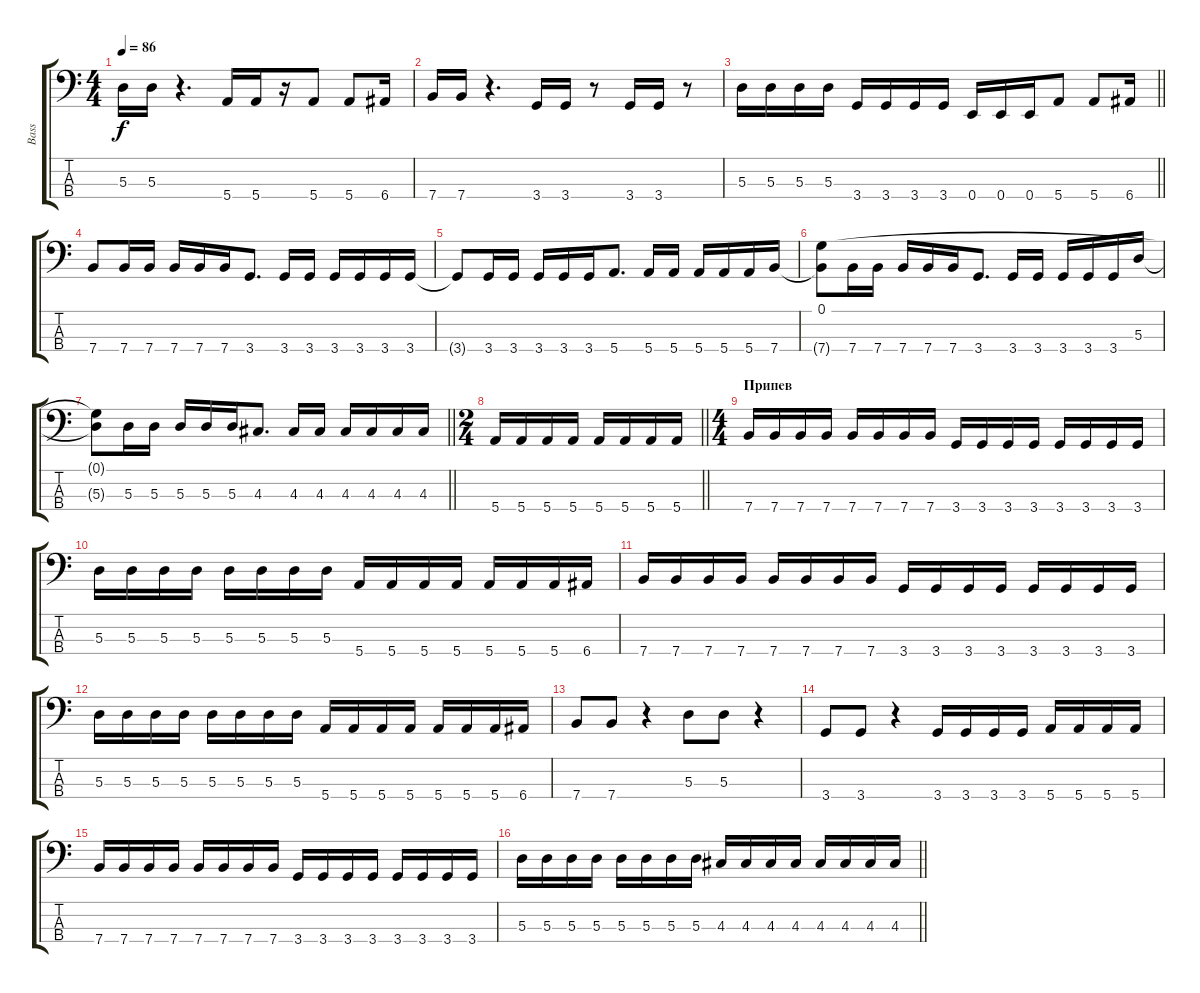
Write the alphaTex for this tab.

\track ("Bass" "Bass") {instrument electricbasspick}
\staff {score tabs}
\tuning (G2 D2 A1 E1) {hide}
\ts (4 4)
\tempo 86
\clef f4
\ks c
5.3.16{dy f} 5.3.16 r.4{d} 5.4.16 5.4.16 r.16 5.4.8 5.4.8 6.4.16 |
7.4.16 7.4.16 r.4{d} 3.4.16 3.4.16 r.8 3.4.16 3.4.16 r.8 |
\barLineRight lightlight
5.3.16 5.3.16 5.3.16 5.3.16 3.4.16 3.4.16 3.4.16 3.4.16 0.4.16 0.4.16 0.4.16 5.4.8 5.4.8 6.4.16 |
7.4.8 7.4.16 7.4.16 7.4.16 7.4.16 7.4.16 3.4.8{d} 3.4.16 3.4.16 3.4.16 3.4.16 3.4.16 3.4.16 |
3.4{t}.8 3.4.16 3.4.16 3.4.16 3.4.16 3.4.16 5.4.8{d} 5.4.16 5.4.16 5.4.16 5.4.16 5.4.16 7.4.16 |
(0.1 7.4{t}).8 7.4.16 7.4.16 7.4.16 7.4.16 7.4.16 3.4.8{d} 3.4.16 3.4.16 3.4.16 3.4.16 3.4.16 5.3.16 |
\barLineRight lightlight
(0.1{t} 5.3{t}).8 5.3.16 5.3.16 5.3.16 5.3.16 5.3.16 4.3.8{d} 4.3.16 4.3.16 4.3.16 4.3.16 4.3.16 4.3.16 |
\ts (2 4)
\barLineRight lightlight
5.4.16 5.4.16 5.4.16 5.4.16 5.4.16 5.4.16 5.4.16 5.4.16 |
\ts (4 4)
\section ("" "Припев")
7.4.16 7.4.16 7.4.16 7.4.16 7.4.16 7.4.16 7.4.16 7.4.16 3.4.16 3.4.16 3.4.16 3.4.16 3.4.16 3.4.16 3.4.16 3.4.16 |
5.3.16 5.3.16 5.3.16 5.3.16 5.3.16 5.3.16 5.3.16 5.3.16 5.4.16 5.4.16 5.4.16 5.4.16 5.4.16 5.4.16 5.4.16 6.4.16 |
7.4.16 7.4.16 7.4.16 7.4.16 7.4.16 7.4.16 7.4.16 7.4.16 3.4.16 3.4.16 3.4.16 3.4.16 3.4.16 3.4.16 3.4.16 3.4.16 |
5.3.16 5.3.16 5.3.16 5.3.16 5.3.16 5.3.16 5.3.16 5.3.16 5.4.16 5.4.16 5.4.16 5.4.16 5.4.16 5.4.16 5.4.16 6.4.16 |
7.4.8 7.4.8 r.4 5.3.8 5.3.8 r.4 |
3.4.8 3.4.8 r.4 3.4.16 3.4.16 3.4.16 3.4.16 5.4.16 5.4.16 5.4.16 5.4.16 |
7.4.16 7.4.16 7.4.16 7.4.16 7.4.16 7.4.16 7.4.16 7.4.16 3.4.16 3.4.16 3.4.16 3.4.16 3.4.16 3.4.16 3.4.16 3.4.16 |
\barLineRight lightlight
5.3.16 5.3.16 5.3.16 5.3.16 5.3.16 5.3.16 5.3.16 5.3.16 4.3.16 4.3.16 4.3.16 4.3.16 4.3.16 4.3.16 4.3.16 4.3.16
